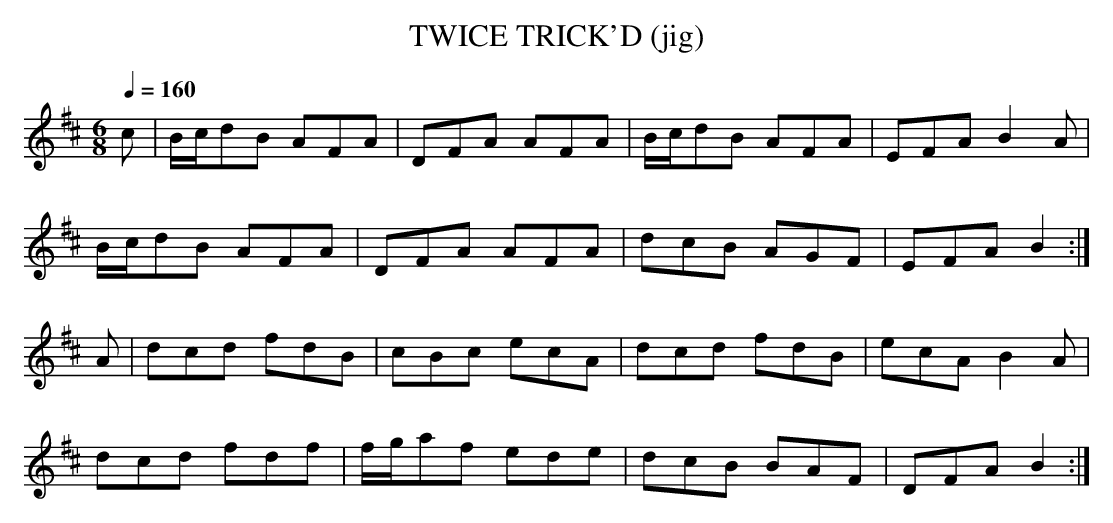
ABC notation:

X:1
T:TWICE TRICK'D (jig)
Q:1/4=160
L:1/8
M:6/8
K:D
c|B/c/dB AFA|DFA AFA|B/c/dB AFA|EFA B2A|
B/c/dB AFA|DFA AFA|dcB AGF|EFA B2 :|
A|dcd fdB|cBc ecA|dcd fdB|ecA B2A|
dcd fdf|f/g/af ede|dcB BAF|DFA B2 :|
